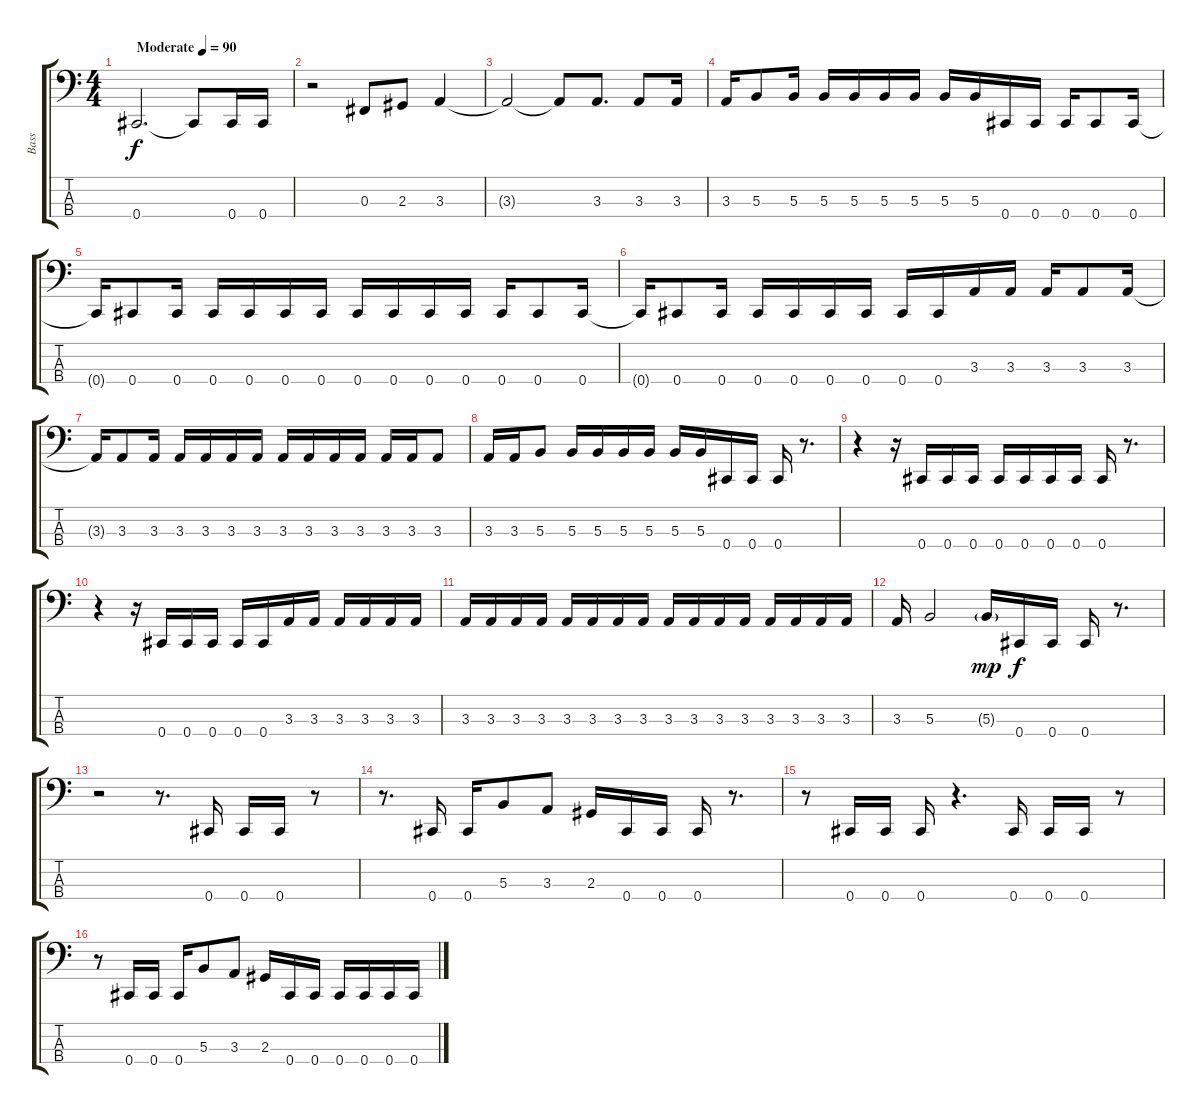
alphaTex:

\track ("Bass" "Bass") {instrument electricbasspick}
\staff {score tabs}
\tuning (E2 B1 Gb1 Db1) {hide}
\ts (4 4)
\tempo (90 "Moderate")
\clef f4
\ks c
0.4.2{d dy f instrument electricbasspick} 0.4{t}.8 0.4.16 0.4.16 |
r.2 0.3.8 2.3.8 3.3.4 |
3.3{t}.2 3.3{t}.8 3.3.8{d} 3.3.8 3.3.16 |
3.3.16 5.3.8 5.3.16 5.3.16 5.3.16 5.3.16 5.3.16 5.3.16 5.3.16 0.4.16 0.4.16 0.4.16 0.4.8 0.4.16 |
0.4{t}.16 0.4.8 0.4.16 0.4.16 0.4.16 0.4.16 0.4.16 0.4.16 0.4.16 0.4.16 0.4.16 0.4.16 0.4.8 0.4.16 |
0.4{t}.16 0.4.8 0.4.16 0.4.16 0.4.16 0.4.16 0.4.16 0.4.16 0.4.16 3.3.16 3.3.16 3.3.16 3.3.8 3.3.16 |
3.3{t}.16 3.3.8 3.3.16 3.3.16 3.3.16 3.3.16 3.3.16 3.3.16 3.3.16 3.3.16 3.3.16 3.3.16 3.3.16 3.3.8 |
3.3.16 3.3.16 5.3.8 5.3.16 5.3.16 5.3.16 5.3.16 5.3.16 5.3.16 0.4.16 0.4.16 0.4.16 r.8{d} |
r.4 r.16 0.4.16 0.4.16 0.4.16 0.4.16 0.4.16 0.4.16 0.4.16 0.4.16 r.8{d} |
r.4 r.16 0.4.16 0.4.16 0.4.16 0.4.16 0.4.16 3.3.16 3.3.16 3.3.16 3.3.16 3.3.16 3.3.16 |
3.3.16 3.3.16 3.3.16 3.3.16 3.3.16 3.3.16 3.3.16 3.3.16 3.3.16 3.3.16 3.3.16 3.3.16 3.3.16 3.3.16 3.3.16 3.3.16 |
3.3.16 5.3.2 5.3{g}.16{dy mp} 0.4.16{dy f} 0.4.16 0.4.16 r.8{d} |
r.2 r.8{d} 0.4.16 0.4.16 0.4.16 r.8 |
r.8{d} 0.4.16 0.4.16 5.3.8 3.3.8 2.3.16 0.4.16 0.4.16 0.4.16 r.8{d} |
r.8 0.4.16 0.4.16 0.4.16 r.4{d} 0.4.16 0.4.16 0.4.16 r.8 |
r.8 0.4.16 0.4.16 0.4.16 5.3.8 3.3.8 2.3.16 0.4.16 0.4.16 0.4.16 0.4.16 0.4.16 0.4.16
